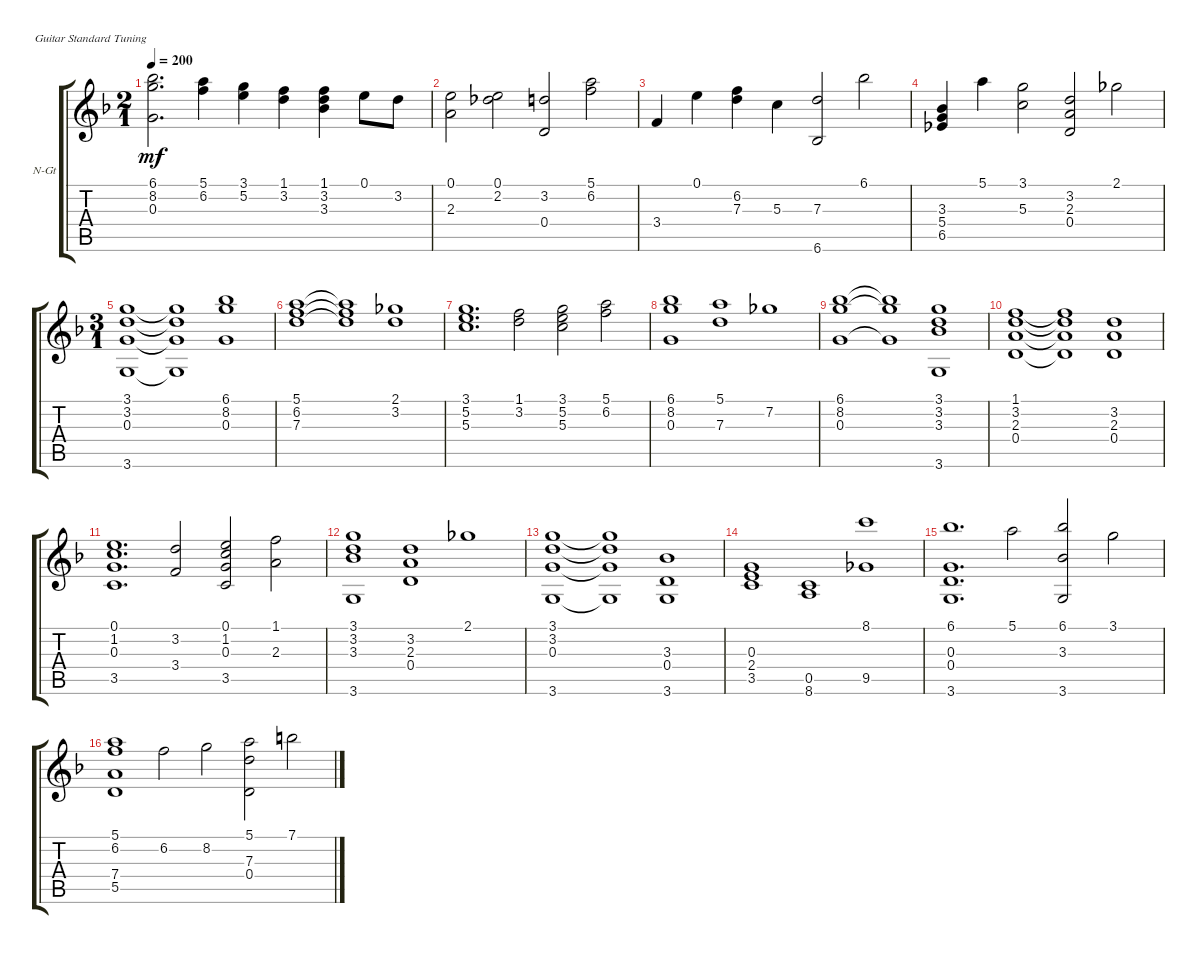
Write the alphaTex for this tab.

\defaultSystemsLayout 4
\bracketExtendMode groupsimilarinstruments
\firstSystemTrackNameOrientation horizontal
\otherSystemsTrackNameOrientation horizontal
\track ("Nylon Guitar" "N-Gt") {instrument acousticguitarnylon}
\staff {score tabs}
\tuning (E4 B3 G3 D3 A2 E2)
\ts (2 1)
\tempo 200
\clef g2
\ks f
(6.1 8.2 0.3).2{d dy mf} (5.1 6.2).4 (3.1 5.2).4 (1.1 3.2).4 (1.1 3.2 3.3).4 0.1.8 3.2.8 |
(0.1 2.3).2 (2.2 0.1).2 (3.2 0.4).2 (5.1 6.2).2 |
3.4.4 0.1.4 (6.2 7.3).4 5.3.4 (6.6 7.3).2 6.1.2 |
(3.3 5.4 6.5).4 5.1.4 (3.1 5.3).2 (3.2 2.3 0.4).2 2.1.2 |
\ts (3 1)
(3.1 3.2 0.3 3.6).1 (3.6{t} 0.3{t} 3.2{t} 3.1{t}).1 (6.1 8.2 0.3).1 |
(5.1 6.2 7.3).1 (7.3{t} 6.2{t} 5.1{t}).1 (2.1 3.2).1 |
(3.1 5.2 5.3).1{d} (1.1 3.2).2 (3.1 5.2 5.3).2 (5.1 6.2).2 |
(6.1 8.2 0.3).1 (5.1 7.3).1 7.2.1 |
(6.1 8.2 0.3).1 (0.3{t} 8.2{t} 6.1{t}).1 (3.1 3.2 3.3 3.6).1 |
(0.4 2.3 3.2 1.1).1 (0.4{t} 2.3{t} 3.2{t} 1.1{t}).1 (3.2 2.3 0.4).1 |
(0.1 1.2 0.3 3.5).1{d} (3.2 3.4).2 (3.5 0.3 1.2 0.1).2 (1.1 2.3).2 |
(3.1 3.2 3.3 3.6).1 (3.2 2.3 0.4).1 2.1.1 |
(3.1 3.2 0.3 3.6).1 (3.6{t} 0.3{t} 3.2{t} 3.1{t}).1 (3.3 0.4 3.6).1 |
(0.3 2.4 3.5).1 (0.5 8.6).1 (8.1 9.5).1 |
(6.1 0.3 0.4 3.6).1{d} 5.1.2 (6.1 3.6 3.3).2 3.1.2 |
(5.1 6.2 7.4 5.5).1 6.2.2 8.2.2 (5.1 7.3 0.4).2 7.1.2
